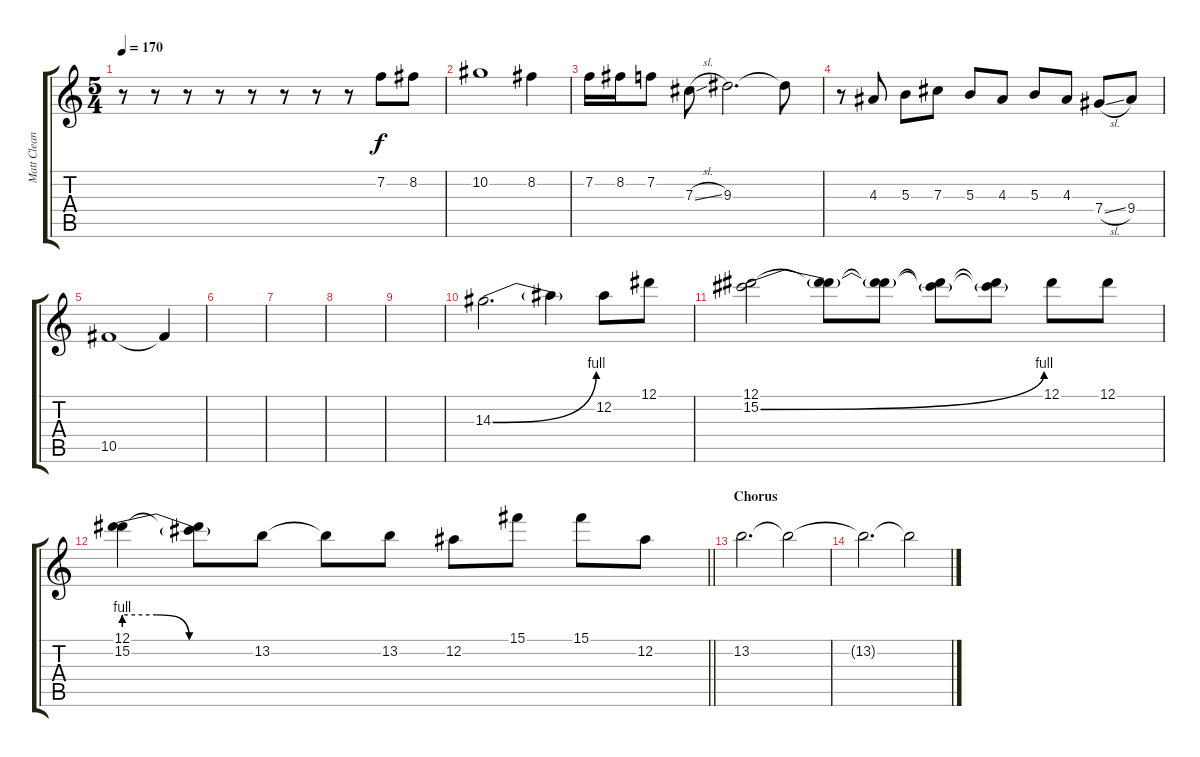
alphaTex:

\track ("Matt Clean" "Matt Clean") {instrument electricguitarjazz}
\staff {score tabs}
\tuning (Eb4 Bb3 Gb3 Db3 Ab2 Eb2) {hide}
\ts (5 4)
\tempo 170
\clef g2
\ks c
r.8{dy f} r.8 r.8 r.8 r.8 r.8 r.8 r.8 7.2.8 8.2.8 |
10.2.1 8.2.4 |
7.2.16 8.2.16 7.2.8 7.3{sl}.8 9.3.2{d} 9.3{t}.8 |
r.8 4.3.8 5.3.8 7.3.8 5.3.8 4.3.8 5.3.8 4.3.8 7.4{sl}.8 9.4.8 |
10.5.1 10.5{t}.4 |
|
|
|
|
14.3{be (bend 0 0 60 4)}.2{d} 14.3{t}.4 12.2.8 12.1.8 |
(12.1 15.2{be (bend 0 0 60 4)}).2 (12.1{t} 15.2{t}).8 (12.1{t} 15.2{t}).8 (12.1{t} 15.2{t}).8 (12.1{t} 15.2{t}).8 12.1.8 12.1.8 |
\barLineRight lightlight
(12.1 15.2{be (custom 0 4 15 4 30 0 60 0)}).4 (12.1{t} 15.2{t}).8 13.2.8 13.2{t}.8 13.2.8 12.2.8 15.1.8 15.1.8 12.2.8 |
\section ("" "Chorus")
13.2.2{d} 13.2{t}.2 |
13.2{t}.2{d} 13.2{t}.2
